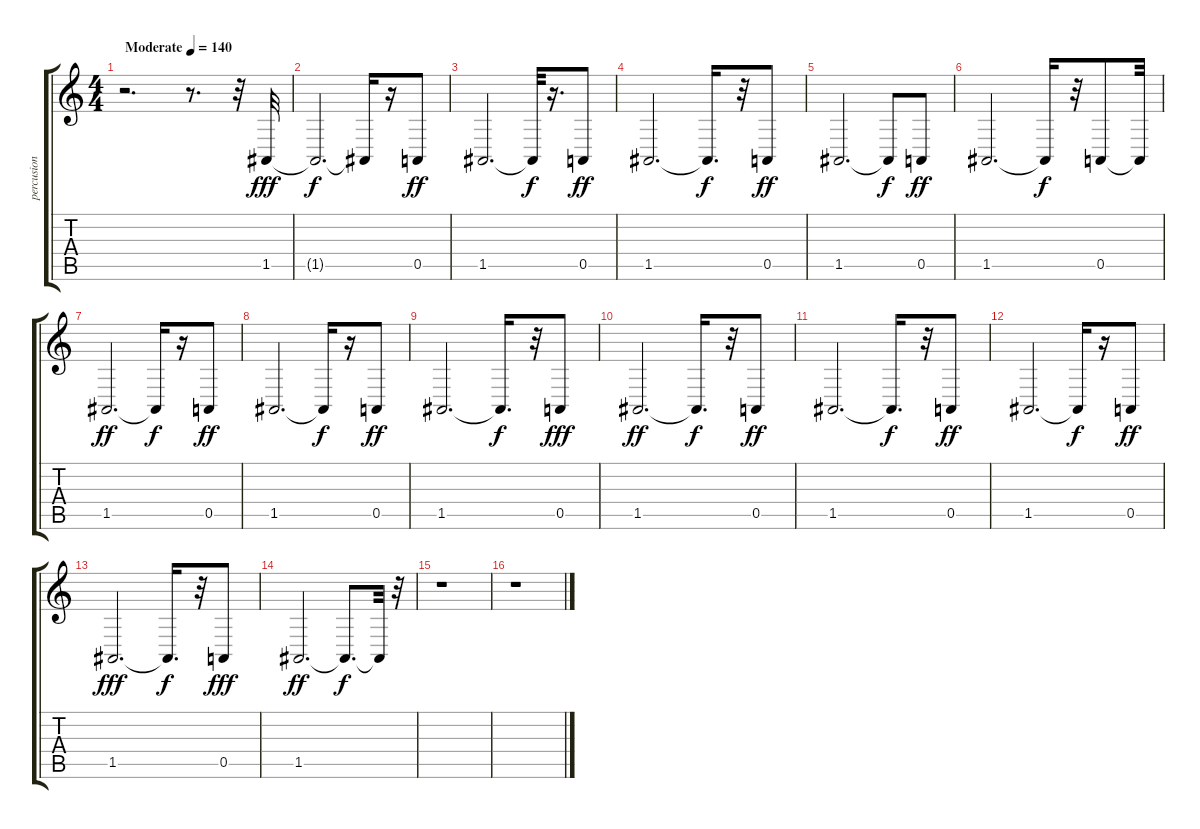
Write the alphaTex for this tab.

\track ("percusion" "percusion") {instrument taikodrum}
\staff {score tabs}
\tuning (E4 B3 G3 D3 A2 E2) {hide}
\ts (4 4)
\tempo (140 "Moderate")
\clef g2
\ks c
r.2{d dy fff instrument taikodrum} r.8{d} r.32 1.5.32{instrument distortionguitar} |
1.5{t}.2{d dy f} 1.5{t}.16 r.16 0.5.8{dy ff} |
1.5.2{d} 1.5{t}.32{dy f} r.16{d} 0.5.8{dy ff} |
1.5.2{d} 1.5{t}.16{d dy f} r.32 0.5.8{dy ff} |
1.5.2{d} 1.5{t}.8{dy f} 0.5.8{dy ff} |
1.5.2{d} 1.5{t}.16{dy f} r.32 0.5.8 0.5{t}.32 |
1.5.2{d dy ff} 1.5{t}.16{dy f} r.16 0.5.8{dy ff} |
1.5.2{d} 1.5{t}.16{dy f} r.16 0.5.8{dy ff} |
1.5.2{d} 1.5{t}.16{d dy f} r.32 0.5.8{dy fff} |
1.5.2{d dy ff} 1.5{t}.16{d dy f} r.32 0.5.8{dy ff} |
1.5.2{d} 1.5{t}.16{d dy f} r.32 0.5.8{dy ff} |
1.5.2{d} 1.5{t}.16{dy f} r.16 0.5.8{dy ff} |
1.5.2{d dy fff} 1.5{t}.16{d dy f} r.32 0.5.8{dy fff} |
1.5.2{d dy ff} 1.5{t}.8{d dy f} 1.5{t}.32 r.32 |
r.1 |
r.1
